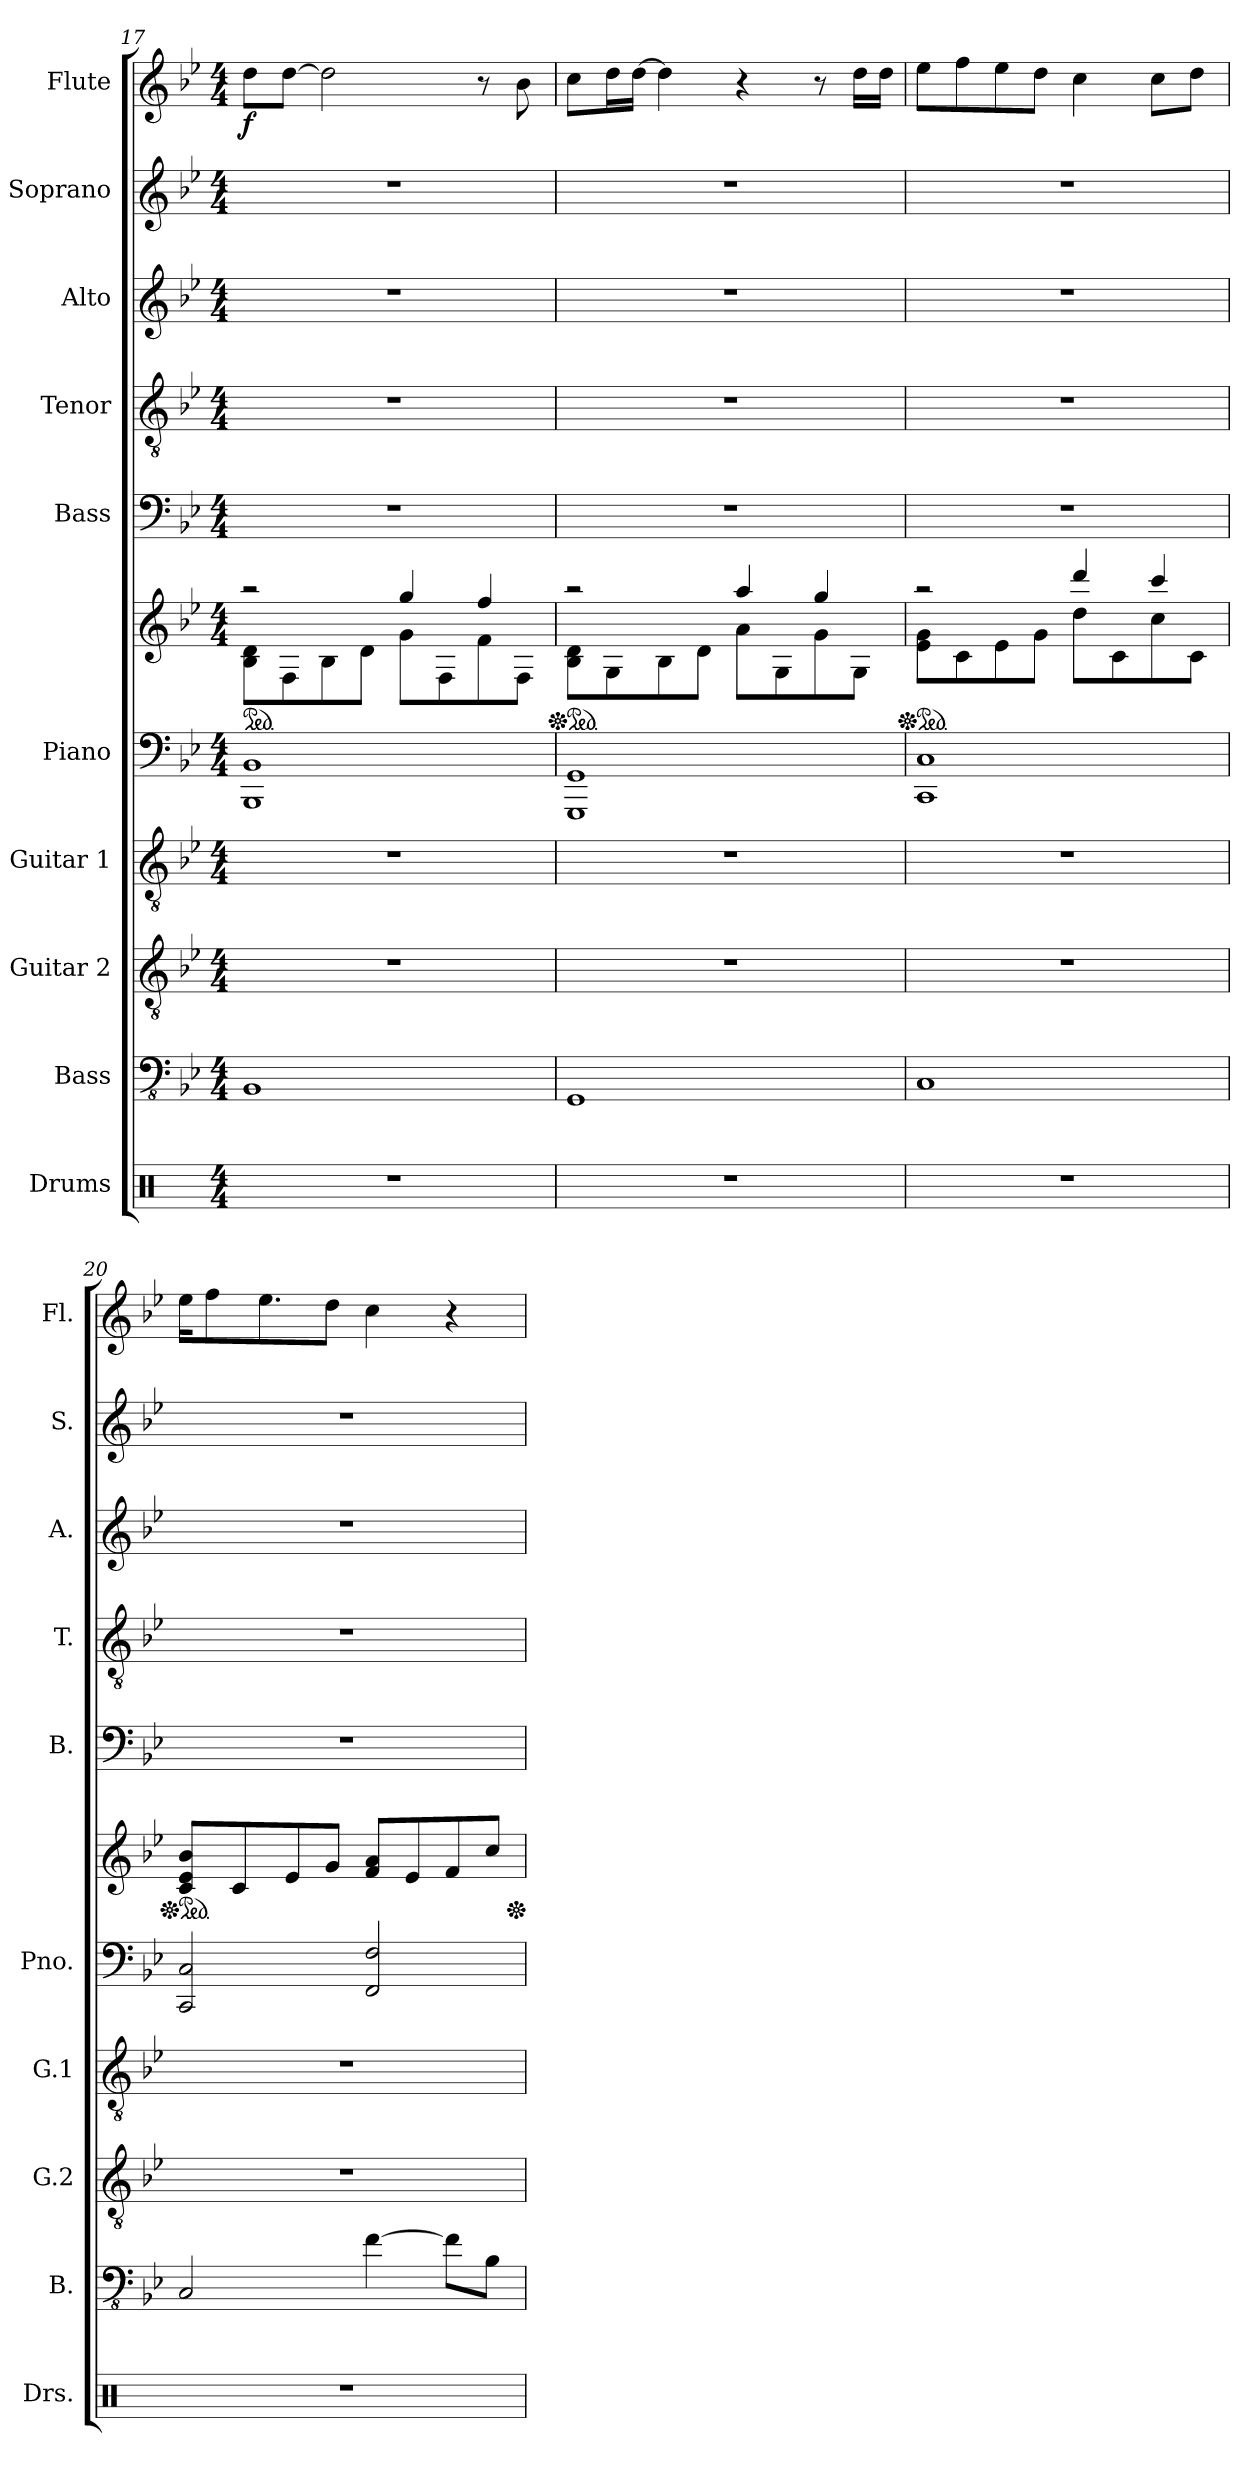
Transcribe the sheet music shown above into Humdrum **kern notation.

**kern	**kern	**kern	**kern	**kern	**kern	**kern	**kern	**kern	**kern	**kern	**dynam
*part10	*part9	*part8	*part7	*part6	*part6	*part5	*part4	*part3	*part2	*part1	*part1
*staff11	*staff10	*staff9	*staff8	*staff7	*staff6	*staff5	*staff4	*staff3	*staff2	*staff1	*staff1
*I"Drums	*I"Bass	*I"Guitar 2	*I"Guitar 1	*I"Piano	*	*I"Bass	*I"Tenor	*I"Alto	*I"Soprano	*I"Flute	*
*I'Drs.	*I'B.	*I'G.2	*I'G.1	*I'Pno.	*	*I'B.	*I'T.	*I'A.	*I'S.	*I'Fl.	*
!!LO:PB:g=z
*clefX	*clefFv4	*clefGv2	*clefGv2	*clefF4	*clefG2	*clefF4	*clefGv2	*clefG2	*clefG2	*clefG2	*
*	*	*	*	*	*	*	*	*	*ITrd-7c-12	*	*
*k[]	*k[b-e-]	*k[b-e-]	*k[b-e-]	*k[b-e-]	*k[b-e-]	*k[b-e-]	*k[b-e-]	*k[b-e-]	*k[b-e-]	*k[b-e-]	*
*M4/4	*M4/4	*M4/4	*M4/4	*M4/4	*M4/4	*M4/4	*M4/4	*M4/4	*M4/4	*M4/4	*
*	*	*	*	*	*ped	*	*	*	*	*	*
=17	=17	=17	=17	=17	=17	=17	=17	=17	=17	=17	=17
*	*	*	*	*	*^	*	*	*	*	*	*
!	!	!	!	!	!	!	!	!	!	!	!	!LO:DY:b
1r	1BBB-	1r	1r	1BBB- 1BB-	2r	8B-\ 8d\L	1r	1r	1r	1r	8dd\L	f
.	.	.	.	.	.	8F\	.	.	.	.	[8dd\J	.
.	.	.	.	.	.	8B-\	.	.	.	.	2dd\]	.
.	.	.	.	.	.	8d\J	.	.	.	.	.	.
.	.	.	.	.	4gg/	8g\L	.	.	.	.	.	.
.	.	.	.	.	.	8F\	.	.	.	.	.	.
.	.	.	.	.	4ff/	8f\	.	.	.	.	8r	.
.	.	.	.	.	.	8F\J	.	.	.	.	8b-\	.
=18	=18	=18	=18	=18	=18	=18	=18	=18	=18	=18	=18	=18
*	*	*	*	*	*Xped	*	*	*	*	*	*	*
*	*	*	*	*	*ped	*	*	*	*	*	*	*
1r	1GGG	1r	1r	1GGG 1GG	2r	8B-\ 8d\L	1r	1r	1r	1r	8cc\L	.
.	.	.	.	.	.	8G\	.	.	.	.	16dd\L	.
.	.	.	.	.	.	.	.	.	.	.	[16dd\JJ	.
.	.	.	.	.	.	8B-\	.	.	.	.	4dd\]	.
.	.	.	.	.	.	8d\J	.	.	.	.	.	.
.	.	.	.	.	4aa/	8a\L	.	.	.	.	4r	.
.	.	.	.	.	.	8G\	.	.	.	.	.	.
.	.	.	.	.	4gg/	8g\	.	.	.	.	8r	.
.	.	.	.	.	.	8G\J	.	.	.	.	16dd\LL	.
.	.	.	.	.	.	.	.	.	.	.	16dd\JJ	.
=19	=19	=19	=19	=19	=19	=19	=19	=19	=19	=19	=19	=19
*	*	*	*	*	*Xped	*	*	*	*	*	*	*
*	*	*	*	*	*ped	*	*	*	*	*	*	*
1r	1CC	1r	1r	1CC 1C	2r	8e-\ 8g\L	1r	1r	1r	1r	8ee-\L	.
.	.	.	.	.	.	8c\	.	.	.	.	8ff\	.
.	.	.	.	.	.	8e-\	.	.	.	.	8ee-\	.
.	.	.	.	.	.	8g\J	.	.	.	.	8dd\J	.
.	.	.	.	.	4ddd/	8dd\L	.	.	.	.	4cc\	.
.	.	.	.	.	.	8c\	.	.	.	.	.	.
.	.	.	.	.	4ccc/	8cc\	.	.	.	.	8cc\L	.
.	.	.	.	.	.	8c\J	.	.	.	.	8dd\J	.
*	*	*	*	*	*v	*v	*	*	*	*	*	*
=20	=20	=20	=20	=20	=20	=20	=20	=20	=20	=20	=20
*	*	*	*	*	*Xped	*	*	*	*	*	*
*	*	*	*	*	*ped	*	*	*	*	*	*
1r	2CC/	1r	1r	2CC/ 2C/	8c/ 8e-/ 8b-/L	1r	1r	1r	1r	16ee-\KL	.
.	.	.	.	.	.	.	.	.	.	8ff\	.
.	.	.	.	.	8c/	.	.	.	.	.	.
.	.	.	.	.	.	.	.	.	.	8.ee-\	.
.	.	.	.	.	8e-/	.	.	.	.	.	.
.	.	.	.	.	8g/J	.	.	.	.	8dd\J	.
.	[4F\	.	.	2FF/ 2F/	8f/ 8a/L	.	.	.	.	4cc\	.
.	.	.	.	.	8e-/	.	.	.	.	.	.
.	8F\L]	.	.	.	8f/	.	.	.	.	4r	.
.	8BB-\J	.	.	.	8cc/J	.	.	.	.	.	.
*	*	*	*	*	*Xped	*	*	*	*	*	*
=	=	=	=	=	=	=	=	=	=	=	=
*-	*-	*-	*-	*-	*-	*-	*-	*-	*-	*-	*-
